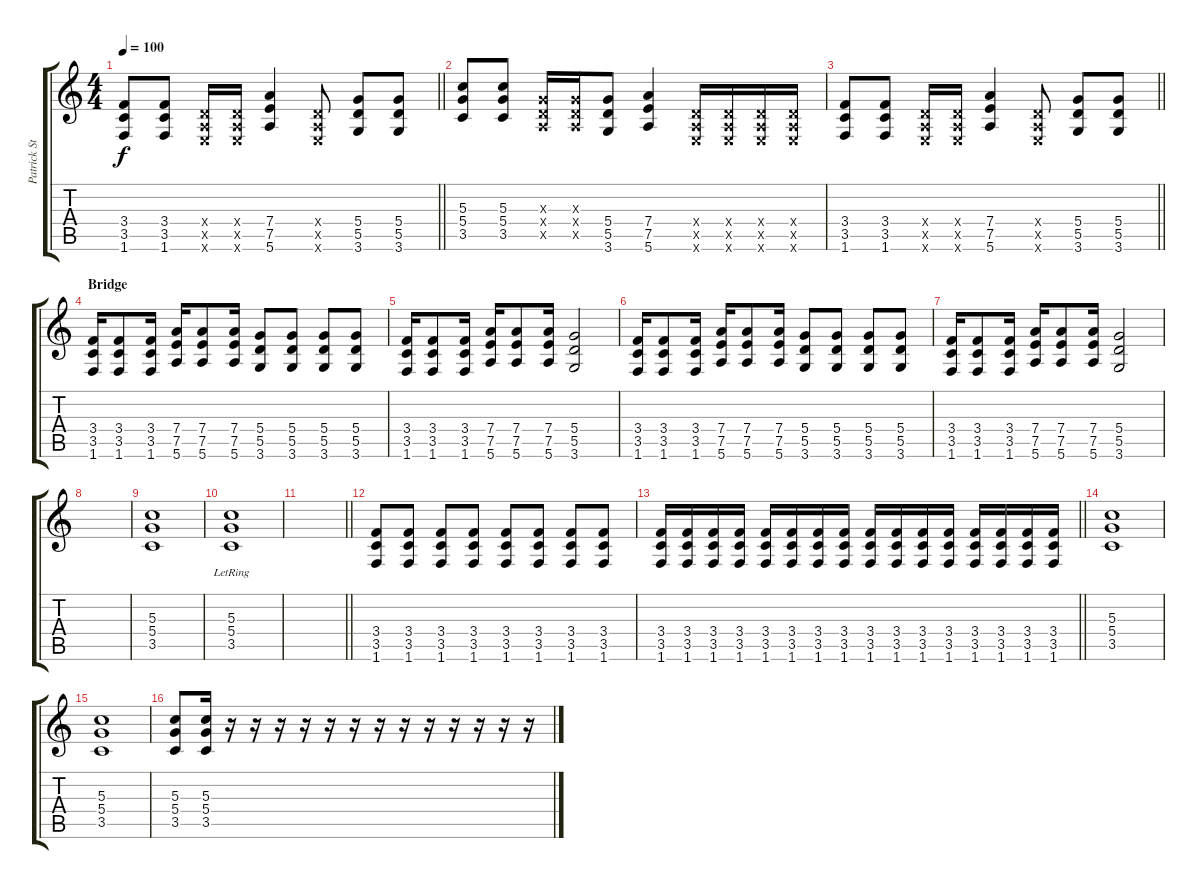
\track ("Patrick Stump" "Patrick St") {instrument overdrivenguitar}
\staff {score tabs}
\tuning (E4 B3 G3 D3 A2 E2) {hide}
\ts (4 4)
\tempo 100
\clef g2
\barLineRight lightlight
\ks c
(3.4 3.5 1.6).8{dy f} (3.4 3.5 1.6).8 (0.4{x} 0.5{x} 0.6{x}).16 (0.4{x} 0.5{x} 0.6{x}).16 (7.4 7.5 5.6).4 (0.4{x} 0.5{x} 0.6{x}).8 (5.4 5.5 3.6).8 (5.4 5.5 3.6).8 |
(5.3 5.4 3.5).8 (5.3 5.4 3.5).8 (0.3{x} 0.4{x} 0.5{x}).16 (0.3{x} 0.4{x} 0.5{x}).16 (5.4 5.5 3.6).8 (7.4 7.5 5.6).4 (0.4{x} 0.5{x} 0.6{x}).16 (0.4{x} 0.5{x} 0.6{x}).16 (0.4{x} 0.5{x} 0.6{x}).16 (0.4{x} 0.5{x} 0.6{x}).16 |
\barLineRight lightlight
(3.4 3.5 1.6).8 (3.4 3.5 1.6).8 (0.4{x} 0.5{x} 0.6{x}).16 (0.4{x} 0.5{x} 0.6{x}).16 (7.4 7.5 5.6).4 (0.4{x} 0.5{x} 0.6{x}).8 (5.4 5.5 3.6).8 (5.4 5.5 3.6).8 |
\section ("" "Bridge")
(3.4 3.5 1.6).16 (3.4 3.5 1.6).8 (3.4 3.5 1.6).16 (7.4 7.5 5.6).16 (7.4 7.5 5.6).8 (7.4 7.5 5.6).16 (5.4 5.5 3.6).8 (5.4 5.5 3.6).8 (5.4 5.5 3.6).8 (5.4 5.5 3.6).8 |
(3.4 3.5 1.6).16 (3.4 3.5 1.6).8 (3.4 3.5 1.6).16 (7.4 7.5 5.6).16 (7.4 7.5 5.6).8 (7.4 7.5 5.6).16 (5.4 5.5 3.6).2 |
(3.4 3.5 1.6).16 (3.4 3.5 1.6).8 (3.4 3.5 1.6).16 (7.4 7.5 5.6).16 (7.4 7.5 5.6).8 (7.4 7.5 5.6).16 (5.4 5.5 3.6).8 (5.4 5.5 3.6).8 (5.4 5.5 3.6).8 (5.4 5.5 3.6).8 |
(3.4 3.5 1.6).16 (3.4 3.5 1.6).8 (3.4 3.5 1.6).16 (7.4 7.5 5.6).16 (7.4 7.5 5.6).8 (7.4 7.5 5.6).16 (5.4 5.5 3.6).2 |
|
(5.3 5.4 3.5).1 |
(5.3 5.4 3.5{lr}).1 |
\barLineRight lightlight
|
(3.4 3.5 1.6).8 (3.4 3.5 1.6).8 (3.4 3.5 1.6).8 (3.4 3.5 1.6).8 (3.4 3.5 1.6).8 (3.4 3.5 1.6).8 (3.4 3.5 1.6).8 (3.4 3.5 1.6).8 |
\barLineRight lightlight
(3.4 3.5 1.6).16 (3.4 3.5 1.6).16 (3.4 3.5 1.6).16 (3.4 3.5 1.6).16 (3.4 3.5 1.6).16 (3.4 3.5 1.6).16 (3.4 3.5 1.6).16 (3.4 3.5 1.6).16 (3.4 3.5 1.6).16 (3.4 3.5 1.6).16 (3.4 3.5 1.6).16 (3.4 3.5 1.6).16 (3.4 3.5 1.6).16 (3.4 3.5 1.6).16 (3.4 3.5 1.6).16 (3.4 3.5 1.6).16 |
(5.3 5.4 3.5).1 |
(5.3 5.4 3.5).1 |
(5.3 5.4 3.5).8 (5.3 5.4 3.5).16 r.16 r.16 r.16 r.16 r.16 r.16 r.16 r.16 r.16 r.16 r.16 r.16 r.16
